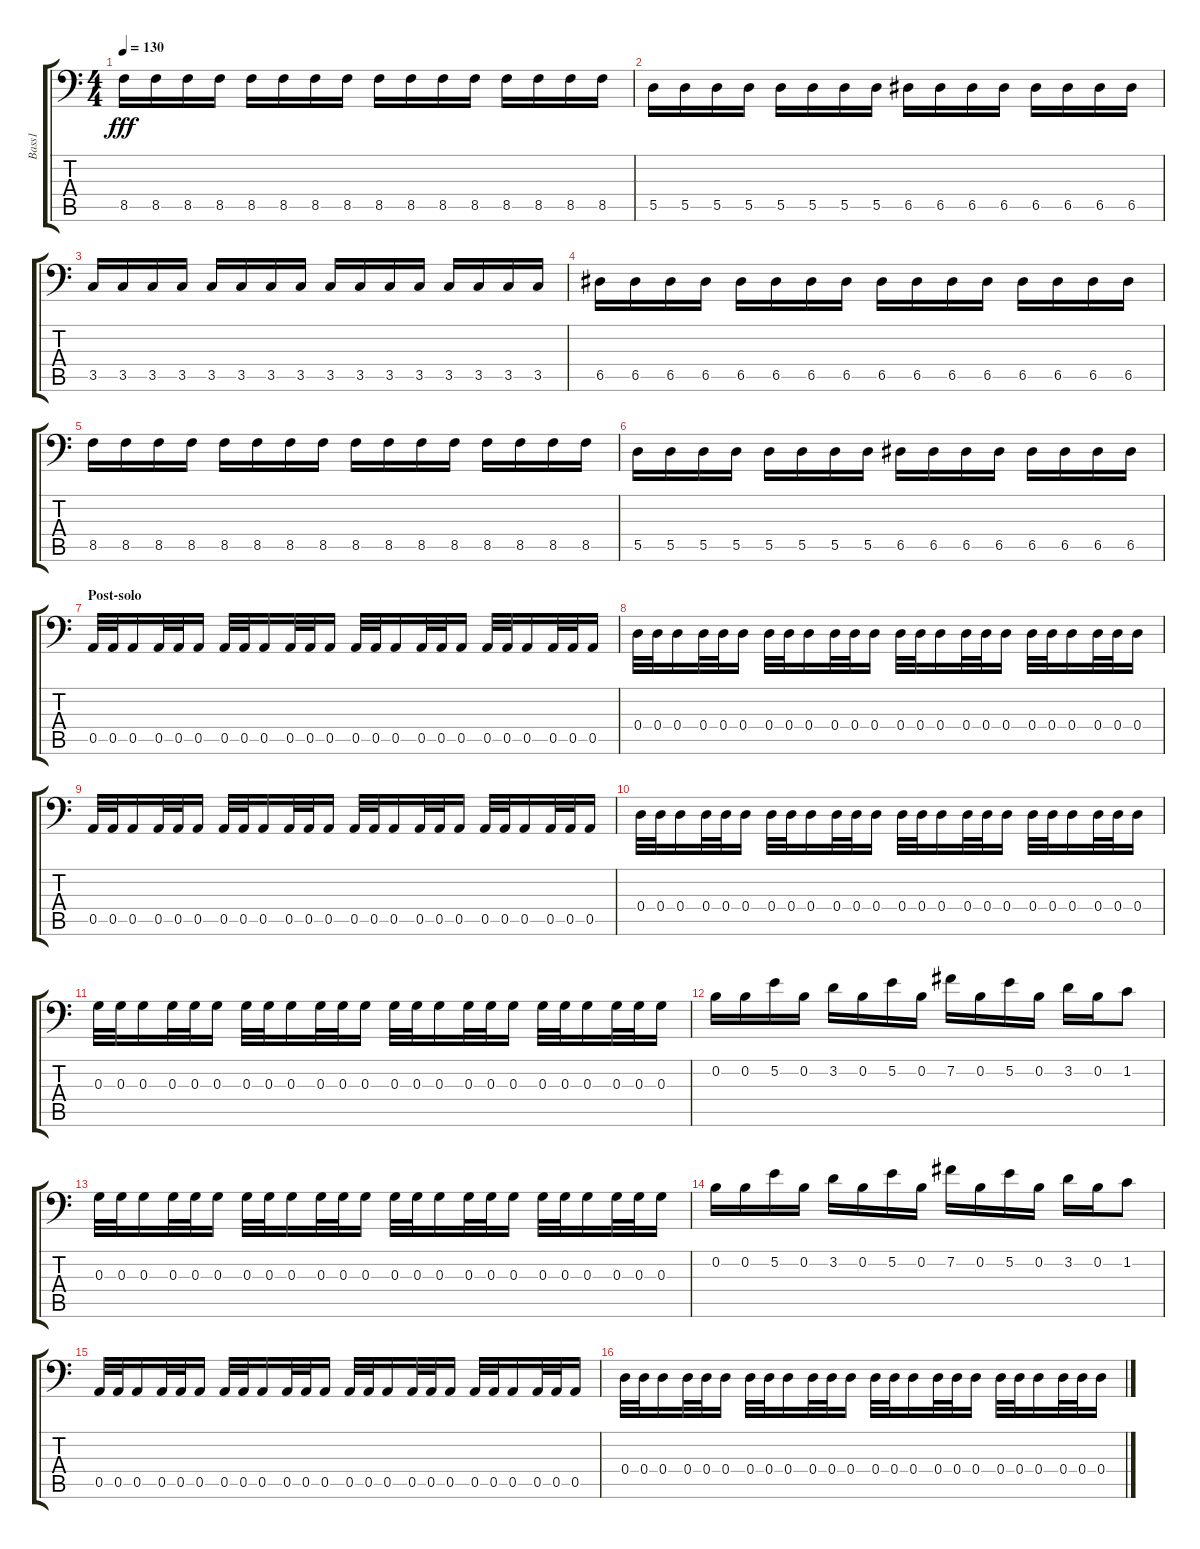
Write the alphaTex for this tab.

\track ("Bass1" "Bass1") {instrument electricbassfinger}
\staff {score tabs}
\tuning (E3 B2 G2 D2 A1 E1) {hide}
\ts (4 4)
\tempo 130
\clef f4
\ks c
8.5.16{dy fff} 8.5.16 8.5.16 8.5.16 8.5.16 8.5.16 8.5.16 8.5.16 8.5.16 8.5.16 8.5.16 8.5.16 8.5.16 8.5.16 8.5.16 8.5.16 |
5.5.16 5.5.16 5.5.16 5.5.16 5.5.16 5.5.16 5.5.16 5.5.16 6.5.16 6.5.16 6.5.16 6.5.16 6.5.16 6.5.16 6.5.16 6.5.16 |
3.5.16 3.5.16 3.5.16 3.5.16 3.5.16 3.5.16 3.5.16 3.5.16 3.5.16 3.5.16 3.5.16 3.5.16 3.5.16 3.5.16 3.5.16 3.5.16 |
6.5.16 6.5.16 6.5.16 6.5.16 6.5.16 6.5.16 6.5.16 6.5.16 6.5.16 6.5.16 6.5.16 6.5.16 6.5.16 6.5.16 6.5.16 6.5.16 |
8.5.16 8.5.16 8.5.16 8.5.16 8.5.16 8.5.16 8.5.16 8.5.16 8.5.16 8.5.16 8.5.16 8.5.16 8.5.16 8.5.16 8.5.16 8.5.16 |
5.5.16 5.5.16 5.5.16 5.5.16 5.5.16 5.5.16 5.5.16 5.5.16 6.5.16 6.5.16 6.5.16 6.5.16 6.5.16 6.5.16 6.5.16 6.5.16 |
\section ("" "Post-solo")
0.5.32 0.5.32 0.5.16 0.5.32 0.5.32 0.5.16 0.5.32 0.5.32 0.5.16 0.5.32 0.5.32 0.5.16 0.5.32 0.5.32 0.5.16 0.5.32 0.5.32 0.5.16 0.5.32 0.5.32 0.5.16 0.5.32 0.5.32 0.5.16 |
0.4.32 0.4.32 0.4.16 0.4.32 0.4.32 0.4.16 0.4.32 0.4.32 0.4.16 0.4.32 0.4.32 0.4.16 0.4.32 0.4.32 0.4.16 0.4.32 0.4.32 0.4.16 0.4.32 0.4.32 0.4.16 0.4.32 0.4.32 0.4.16 |
0.5.32 0.5.32 0.5.16 0.5.32 0.5.32 0.5.16 0.5.32 0.5.32 0.5.16 0.5.32 0.5.32 0.5.16 0.5.32 0.5.32 0.5.16 0.5.32 0.5.32 0.5.16 0.5.32 0.5.32 0.5.16 0.5.32 0.5.32 0.5.16 |
0.4.32 0.4.32 0.4.16 0.4.32 0.4.32 0.4.16 0.4.32 0.4.32 0.4.16 0.4.32 0.4.32 0.4.16 0.4.32 0.4.32 0.4.16 0.4.32 0.4.32 0.4.16 0.4.32 0.4.32 0.4.16 0.4.32 0.4.32 0.4.16 |
0.3.32 0.3.32 0.3.16 0.3.32 0.3.32 0.3.16 0.3.32 0.3.32 0.3.16 0.3.32 0.3.32 0.3.16 0.3.32 0.3.32 0.3.16 0.3.32 0.3.32 0.3.16 0.3.32 0.3.32 0.3.16 0.3.32 0.3.32 0.3.16 |
0.2.16 0.2.16 5.2.16 0.2.16 3.2.16 0.2.16 5.2.16 0.2.16 7.2.16 0.2.16 5.2.16 0.2.16 3.2.16 0.2.16 1.2.8 |
0.3.32 0.3.32 0.3.16 0.3.32 0.3.32 0.3.16 0.3.32 0.3.32 0.3.16 0.3.32 0.3.32 0.3.16 0.3.32 0.3.32 0.3.16 0.3.32 0.3.32 0.3.16 0.3.32 0.3.32 0.3.16 0.3.32 0.3.32 0.3.16 |
0.2.16 0.2.16 5.2.16 0.2.16 3.2.16 0.2.16 5.2.16 0.2.16 7.2.16 0.2.16 5.2.16 0.2.16 3.2.16 0.2.16 1.2.8 |
0.5.32 0.5.32 0.5.16 0.5.32 0.5.32 0.5.16 0.5.32 0.5.32 0.5.16 0.5.32 0.5.32 0.5.16 0.5.32 0.5.32 0.5.16 0.5.32 0.5.32 0.5.16 0.5.32 0.5.32 0.5.16 0.5.32 0.5.32 0.5.16 |
0.4.32 0.4.32 0.4.16 0.4.32 0.4.32 0.4.16 0.4.32 0.4.32 0.4.16 0.4.32 0.4.32 0.4.16 0.4.32 0.4.32 0.4.16 0.4.32 0.4.32 0.4.16 0.4.32 0.4.32 0.4.16 0.4.32 0.4.32 0.4.16
